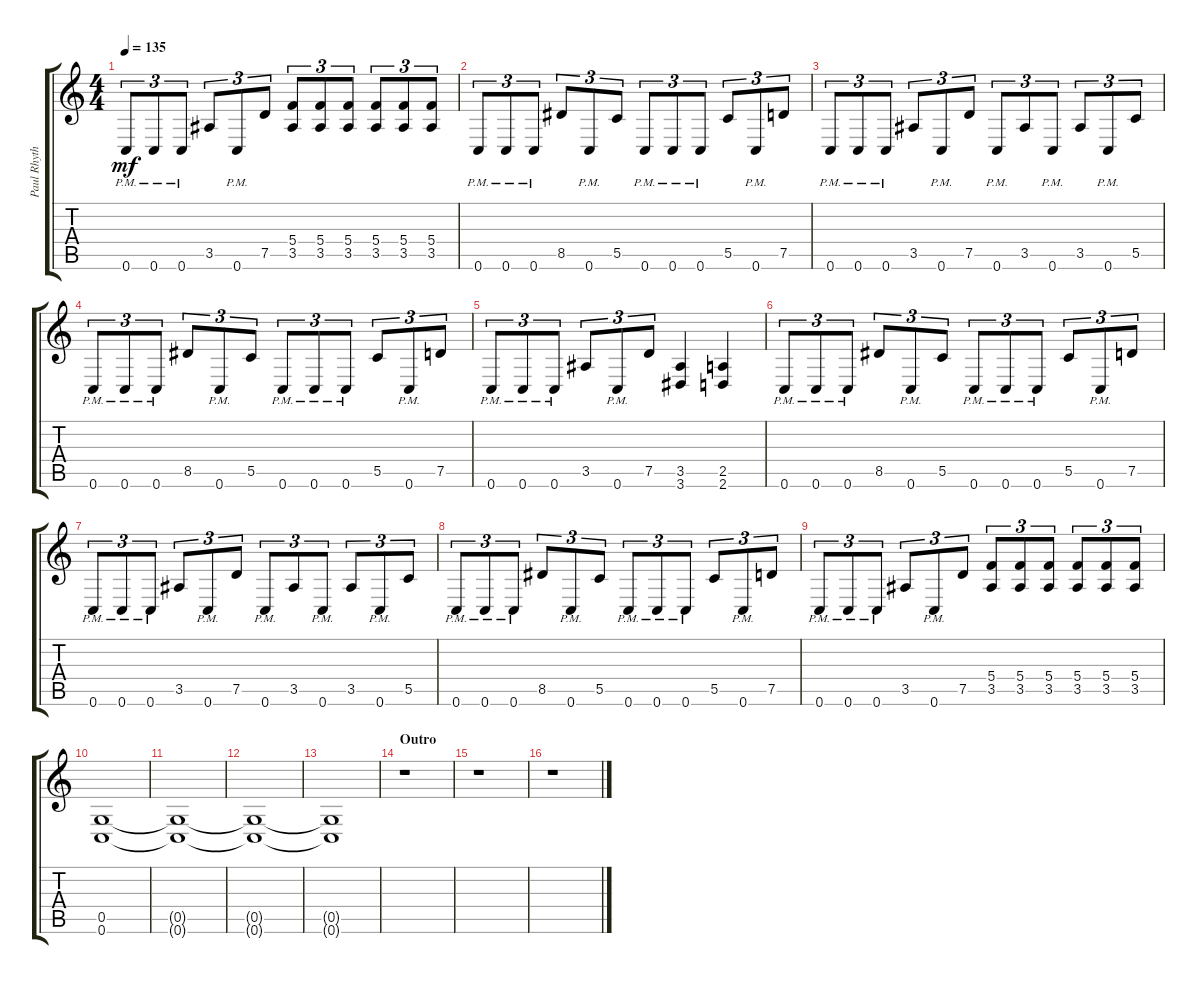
\track ("Paul Rhythm" "Paul Rhyth") {instrument distortionguitar}
\staff {score tabs}
\tuning (D4 A3 F3 C3 G2 C2) {hide}
\ts (4 4)
\tempo 135
\clef g2
\ks c
0.6{pm}.8{tu (3 2) dy mf} 0.6{pm}.8{tu (3 2)} 0.6{pm}.8{tu (3 2)} 3.5.8{tu (3 2)} 0.6{pm}.8{tu (3 2)} 7.5.8{tu (3 2)} (5.4 3.5).8{tu (3 2)} (5.4 3.5).8{tu (3 2)} (5.4 3.5).8{tu (3 2)} (5.4 3.5).8{tu (3 2)} (5.4 3.5).8{tu (3 2)} (5.4 3.5).8{tu (3 2)} |
0.6{pm}.8{tu (3 2)} 0.6{pm}.8{tu (3 2)} 0.6{pm}.8{tu (3 2)} 8.5.8{tu (3 2)} 0.6{pm}.8{tu (3 2)} 5.5.8{tu (3 2)} 0.6{pm}.8{tu (3 2)} 0.6{pm}.8{tu (3 2)} 0.6{pm}.8{tu (3 2)} 5.5.8{tu (3 2)} 0.6{pm}.8{tu (3 2)} 7.5.8{tu (3 2)} |
0.6{pm}.8{tu (3 2)} 0.6{pm}.8{tu (3 2)} 0.6{pm}.8{tu (3 2)} 3.5.8{tu (3 2)} 0.6{pm}.8{tu (3 2)} 7.5.8{tu (3 2)} 0.6{pm}.8{tu (3 2)} 3.5.8{tu (3 2)} 0.6{pm}.8{tu (3 2)} 3.5.8{tu (3 2)} 0.6{pm}.8{tu (3 2)} 5.5.8{tu (3 2)} |
0.6{pm}.8{tu (3 2)} 0.6{pm}.8{tu (3 2)} 0.6{pm}.8{tu (3 2)} 8.5.8{tu (3 2)} 0.6{pm}.8{tu (3 2)} 5.5.8{tu (3 2)} 0.6{pm}.8{tu (3 2)} 0.6{pm}.8{tu (3 2)} 0.6{pm}.8{tu (3 2)} 5.5.8{tu (3 2)} 0.6{pm}.8{tu (3 2)} 7.5.8{tu (3 2)} |
0.6{pm}.8{tu (3 2)} 0.6{pm}.8{tu (3 2)} 0.6{pm}.8{tu (3 2)} 3.5.8{tu (3 2)} 0.6{pm}.8{tu (3 2)} 7.5.8{tu (3 2)} (3.5 3.6).4 (2.5 2.6).4 |
0.6{pm}.8{tu (3 2)} 0.6{pm}.8{tu (3 2)} 0.6{pm}.8{tu (3 2)} 8.5.8{tu (3 2)} 0.6{pm}.8{tu (3 2)} 5.5.8{tu (3 2)} 0.6{pm}.8{tu (3 2)} 0.6{pm}.8{tu (3 2)} 0.6{pm}.8{tu (3 2)} 5.5.8{tu (3 2)} 0.6{pm}.8{tu (3 2)} 7.5.8{tu (3 2)} |
0.6{pm}.8{tu (3 2)} 0.6{pm}.8{tu (3 2)} 0.6{pm}.8{tu (3 2)} 3.5.8{tu (3 2)} 0.6{pm}.8{tu (3 2)} 7.5.8{tu (3 2)} 0.6{pm}.8{tu (3 2)} 3.5.8{tu (3 2)} 0.6{pm}.8{tu (3 2)} 3.5.8{tu (3 2)} 0.6{pm}.8{tu (3 2)} 5.5.8{tu (3 2)} |
0.6{pm}.8{tu (3 2)} 0.6{pm}.8{tu (3 2)} 0.6{pm}.8{tu (3 2)} 8.5.8{tu (3 2)} 0.6{pm}.8{tu (3 2)} 5.5.8{tu (3 2)} 0.6{pm}.8{tu (3 2)} 0.6{pm}.8{tu (3 2)} 0.6{pm}.8{tu (3 2)} 5.5.8{tu (3 2)} 0.6{pm}.8{tu (3 2)} 7.5.8{tu (3 2)} |
0.6{pm}.8{tu (3 2)} 0.6{pm}.8{tu (3 2)} 0.6{pm}.8{tu (3 2)} 3.5.8{tu (3 2)} 0.6{pm}.8{tu (3 2)} 7.5.8{tu (3 2)} (5.4 3.5).8{tu (3 2)} (5.4 3.5).8{tu (3 2)} (5.4 3.5).8{tu (3 2)} (5.4 3.5).8{tu (3 2)} (5.4 3.5).8{tu (3 2)} (5.4 3.5).8{tu (3 2)} |
(0.5 0.6).1 |
(0.5{t} 0.6{t}).1 |
(0.5{t} 0.6{t}).1 |
(0.5{t} 0.6{t}).1 |
\section ("" "Outro")
r.1 |
r.1 |
r.1
